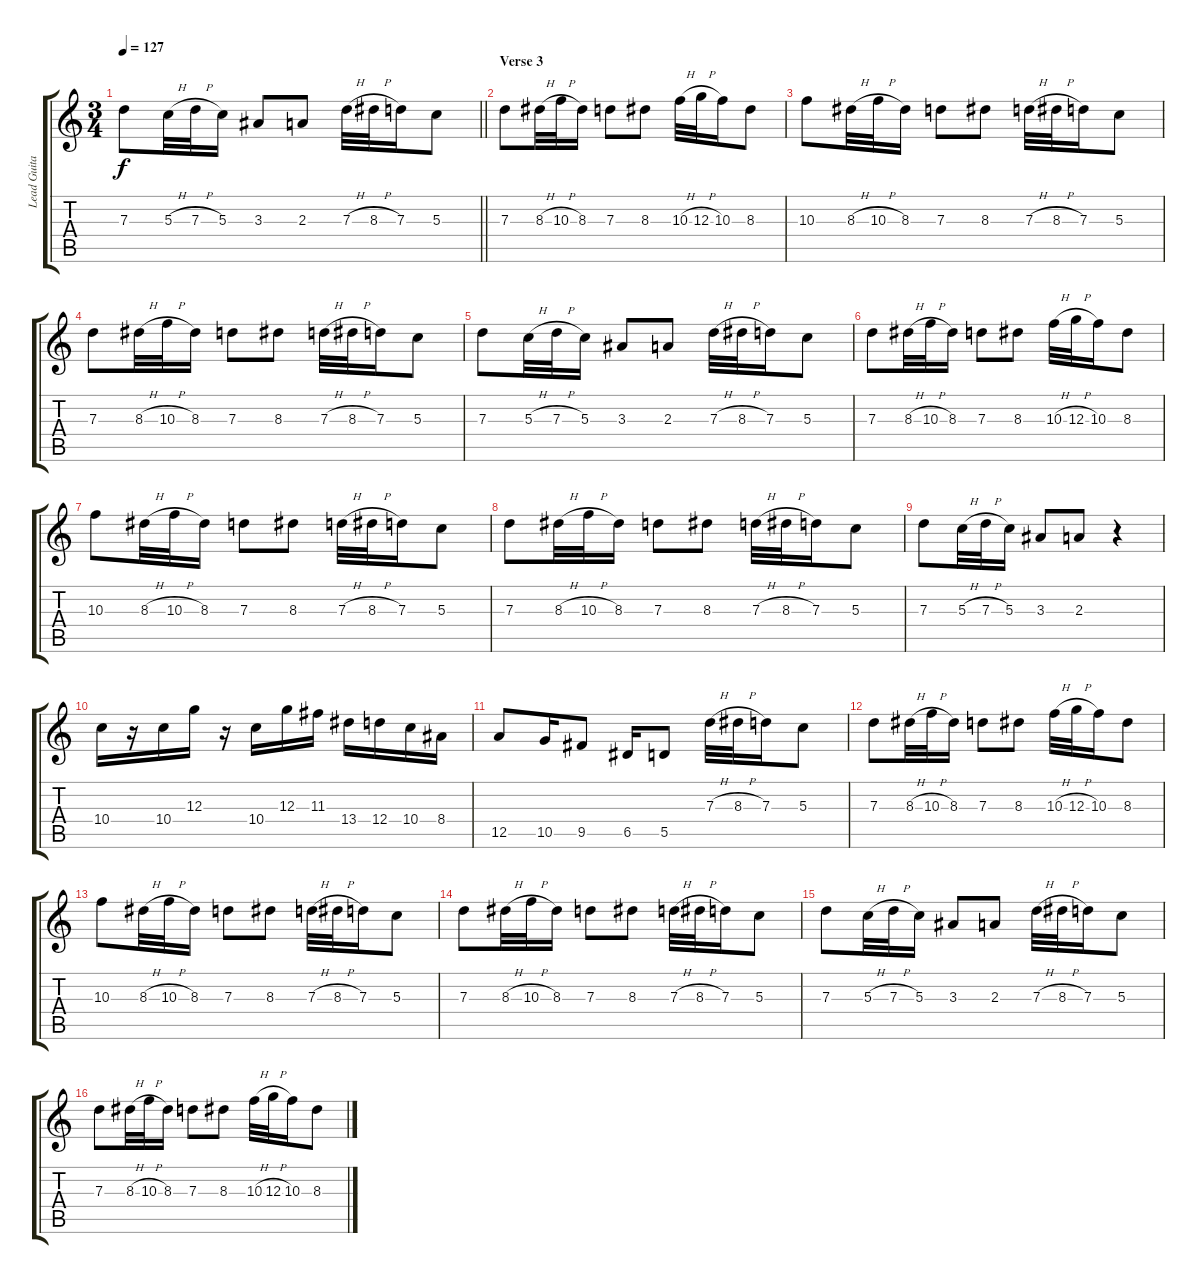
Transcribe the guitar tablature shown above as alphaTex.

\track ("Lead Guitar" "Lead Guita") {instrument overdrivenguitar}
\staff {score tabs}
\tuning (E4 B3 G3 D3 A2 E2) {hide}
\ts (3 4)
\tempo 127
\clef g2
\barLineRight lightlight
\ks c
7.3.8{dy f} 5.3{h}.32 7.3{h}.32 5.3.16 3.3.8 2.3.8 7.3{h}.32 8.3{h}.32 7.3.16 5.3.8 |
\section ("" "Verse 3")
7.3.8 8.3{h}.32 10.3{h}.32 8.3.16 7.3.8 8.3.8 10.3{h}.32 12.3{h}.32 10.3.16 8.3.8 |
10.3.8 8.3{h}.32 10.3{h}.32 8.3.16 7.3.8 8.3.8 7.3{h}.32 8.3{h}.32 7.3.16 5.3.8 |
7.3.8 8.3{h}.32 10.3{h}.32 8.3.16 7.3.8 8.3.8 7.3{h}.32 8.3{h}.32 7.3.16 5.3.8 |
7.3.8 5.3{h}.32 7.3{h}.32 5.3.16 3.3.8 2.3.8 7.3{h}.32 8.3{h}.32 7.3.16 5.3.8 |
7.3.8 8.3{h}.32 10.3{h}.32 8.3.16 7.3.8 8.3.8 10.3{h}.32 12.3{h}.32 10.3.16 8.3.8 |
10.3.8 8.3{h}.32 10.3{h}.32 8.3.16 7.3.8 8.3.8 7.3{h}.32 8.3{h}.32 7.3.16 5.3.8 |
7.3.8 8.3{h}.32 10.3{h}.32 8.3.16 7.3.8 8.3.8 7.3{h}.32 8.3{h}.32 7.3.16 5.3.8 |
7.3.8 5.3{h}.32 7.3{h}.32 5.3.16 3.3.8 2.3.8 r.4 |
10.4.16 r.16 10.4.16 12.3.16 r.16 10.4.16 12.3.16 11.3.16 13.4.16 12.4.16 10.4.16 8.4.16 |
12.5.8 10.5.16 9.5.8 6.5.16 5.5.8 7.3{h}.32 8.3{h}.32 7.3.16 5.3.8 |
7.3.8 8.3{h}.32 10.3{h}.32 8.3.16 7.3.8 8.3.8 10.3{h}.32 12.3{h}.32 10.3.16 8.3.8 |
10.3.8 8.3{h}.32 10.3{h}.32 8.3.16 7.3.8 8.3.8 7.3{h}.32 8.3{h}.32 7.3.16 5.3.8 |
7.3.8 8.3{h}.32 10.3{h}.32 8.3.16 7.3.8 8.3.8 7.3{h}.32 8.3{h}.32 7.3.16 5.3.8 |
7.3.8 5.3{h}.32 7.3{h}.32 5.3.16 3.3.8 2.3.8 7.3{h}.32 8.3{h}.32 7.3.16 5.3.8 |
7.3.8 8.3{h}.32 10.3{h}.32 8.3.16 7.3.8 8.3.8 10.3{h}.32 12.3{h}.32 10.3.16 8.3.8
